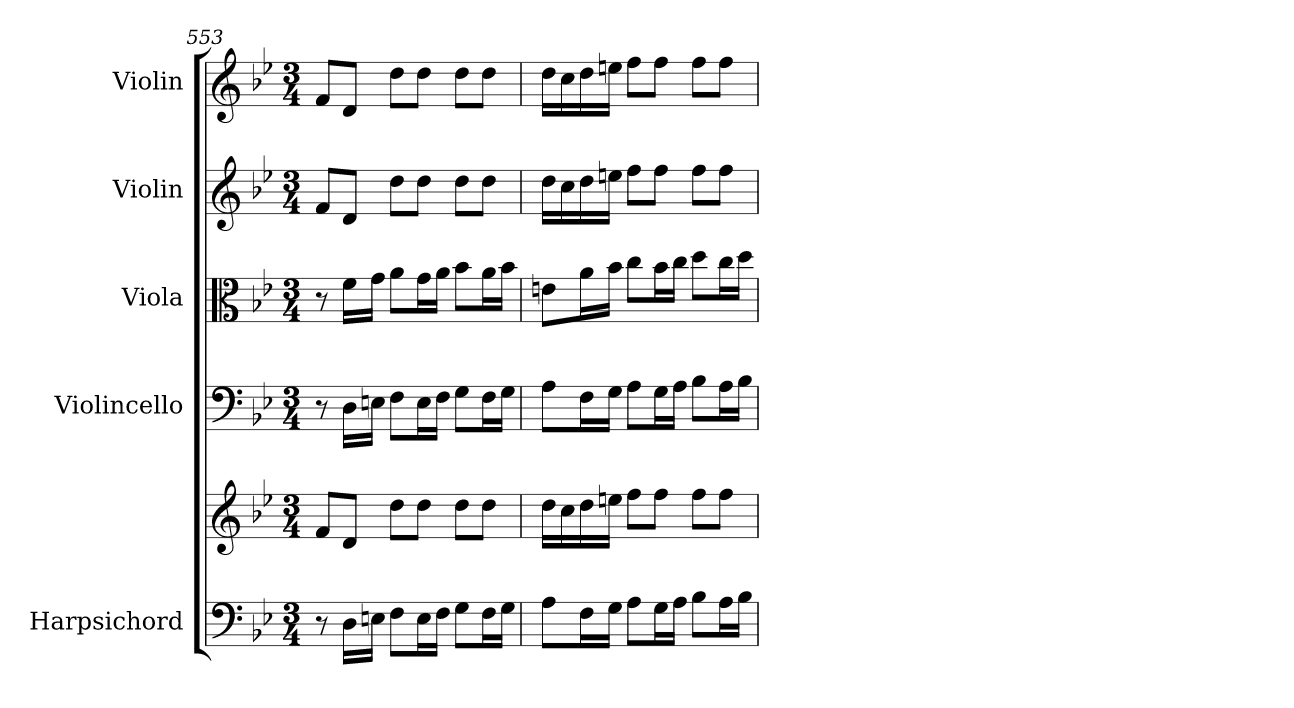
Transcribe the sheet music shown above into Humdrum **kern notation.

**kern	**kern	**kern	**kern	**kern	**kern
*part5	*part5	*part4	*part3	*part2	*part1
*staff6	*staff5	*staff4	*staff3	*staff2	*staff1
*I"Harpsichord	*	*I"Violincello	*I"Viola	*I"Violin	*I"Violin
*I'Hpschd	*	*I'Vc	*I'Vla	*I'Vln	*I'Vln
*clefF4	*clefG2	*clefF4	*clefC3	*clefG2	*clefG2
*k[b-e-]	*k[b-e-]	*k[b-e-]	*k[b-e-]	*k[b-e-]	*k[b-e-]
*M3/4	*M3/4	*M3/4	*M3/4	*M3/4	*M3/4
=553	=553	=553	=553	=553	=553
8r	8f/L	8r	8r	8f/L	8f/L
16D\LL	8d/J	16D\LL	16f\LL	8d/J	8d/J
16En\JJ	.	16En\JJ	16g\JJ	.	.
8F\L	8dd\L	8F\L	8a\L	8dd\L	8dd\L
16E\L	8dd\J	16E\L	16g\L	8dd\J	8dd\J
16F\JJ	.	16F\JJ	16a\JJ	.	.
8G\L	8dd\L	8G\L	8b-\L	8dd\L	8dd\L
16F\L	8dd\J	16F\L	16a\L	8dd\J	8dd\J
16G\JJ	.	16G\JJ	16b-\JJ	.	.
=554	=554	=554	=554	=554	=554
8A\L	16dd\LL	8A\L	8en\L	16dd\LL	16dd\LL
.	16cc\	.	.	16cc\	16cc\
16F\L	16dd\	16F\L	16a\L	16dd\	16dd\
16G\JJ	16een\JJ	16G\JJ	16b-\JJ	16een\JJ	16een\JJ
8A\L	8ff\L	8A\L	8cc\L	8ff\L	8ff\L
16G\L	8ff\J	16G\L	16b-\L	8ff\J	8ff\J
16A\JJ	.	16A\JJ	16cc\JJ	.	.
8B-\L	8ff\L	8B-\L	8dd\L	8ff\L	8ff\L
16A\L	8ff\J	16A\L	16cc\L	8ff\J	8ff\J
16B-\JJ	.	16B-\JJ	16dd\JJ	.	.
=	=	=	=	=	=
*-	*-	*-	*-	*-	*-
